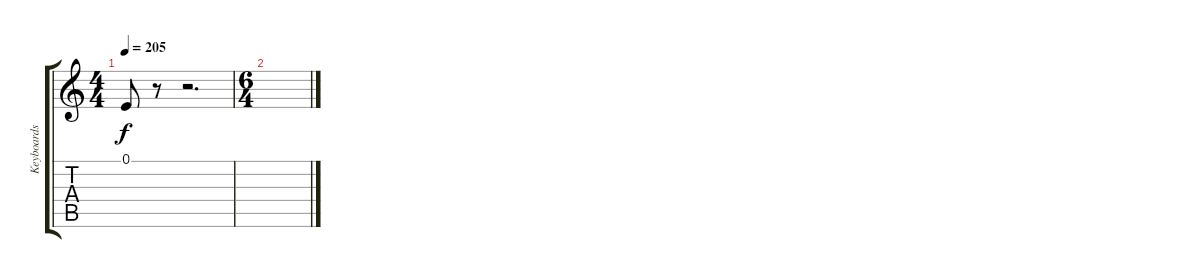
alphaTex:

\track ("Keyboards 1" "Keyboards ") {instrument lead2sawtooth}
\staff {score tabs}
\tuning (E4 B3 G3 D3 A2 E2) {hide}
\ts (4 4)
\tempo 205
\clef g2
\ks c
0.1.8{dy f} r.8 r.2{d} |
\ts (6 4)
